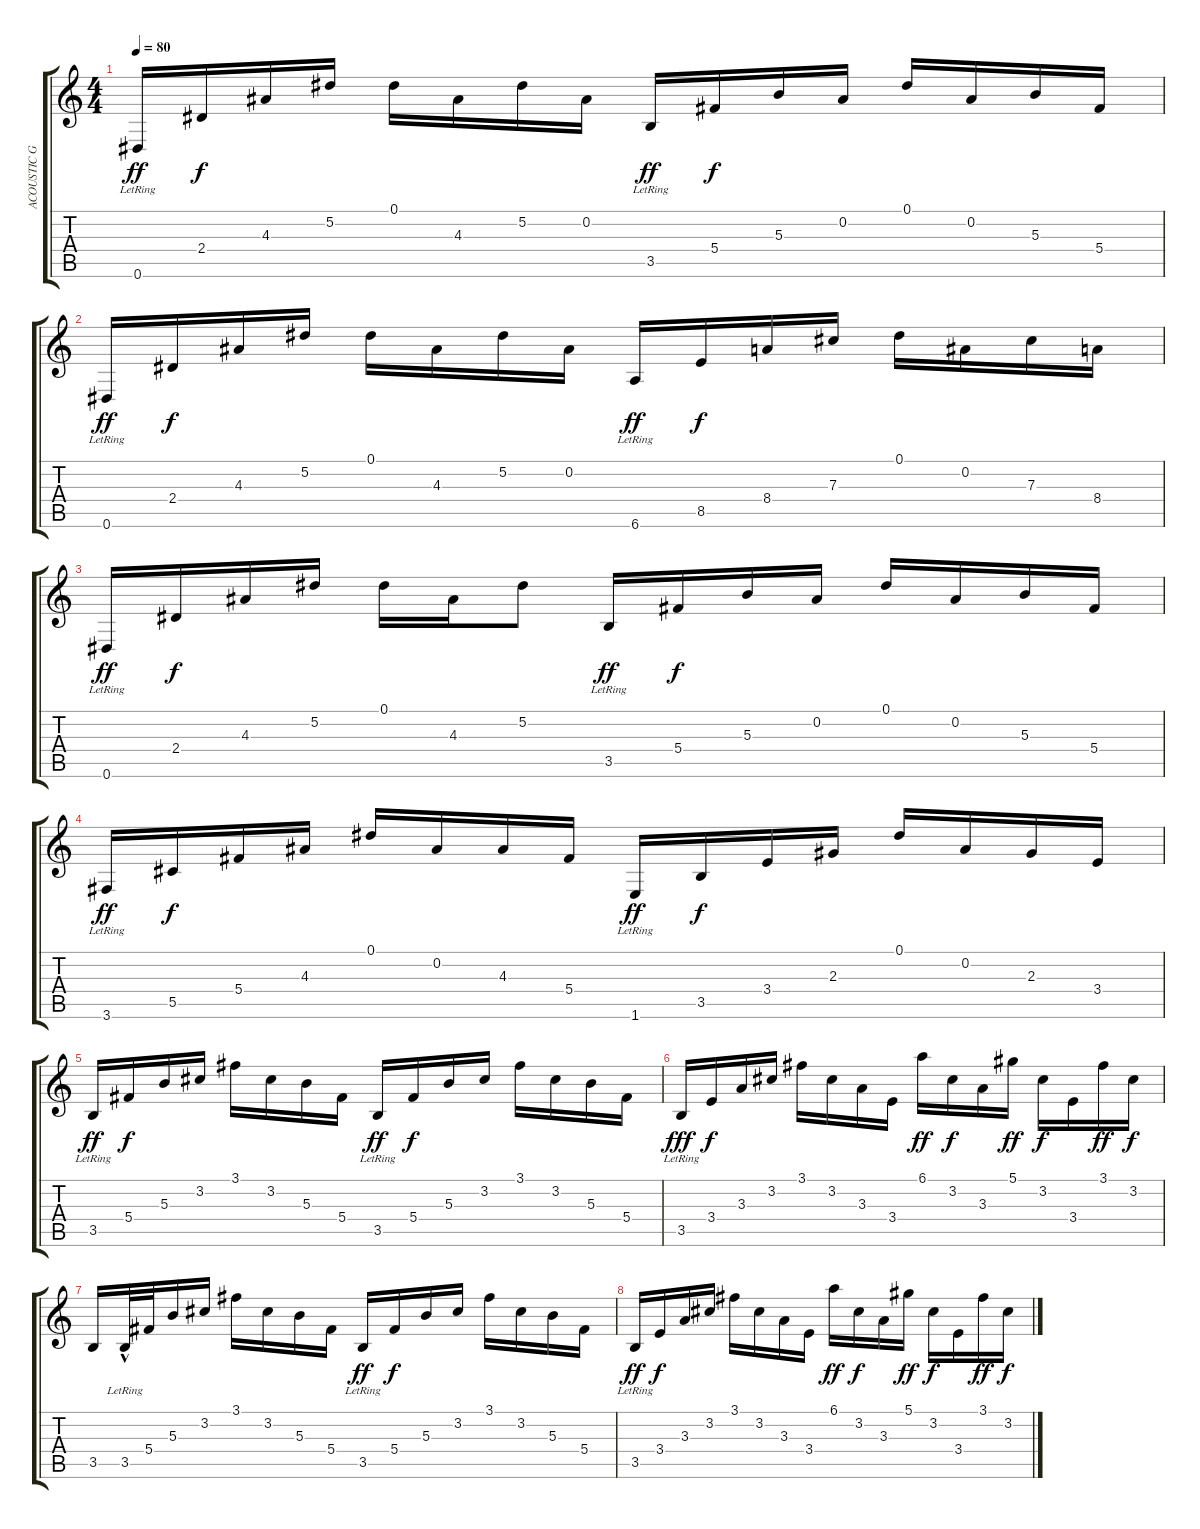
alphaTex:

\track ("ACOUSTIC GUITAR" "ACOUSTIC G") {instrument acousticguitarsteel}
\staff {score tabs}
\tuning (Eb4 Bb3 Gb3 Db3 Ab2 Eb2) {hide}
\ts (4 4)
\tempo 80
\clef g2
\ks c
0.6{lr}.16{dy ff} 2.4.16{dy f} 4.3.16 5.2.16 0.1.16 4.3.16 5.2.16 0.2.16 3.5{lr}.16{dy ff} 5.4.16{dy f} 5.3.16 0.2.16 0.1.16 0.2.16 5.3.16 5.4.16 |
0.6{lr}.16{dy ff} 2.4.16{dy f} 4.3.16 5.2.16 0.1.16 4.3.16 5.2.16 0.2.16 6.6{lr}.16{dy ff} 8.5.16{dy f} 8.4.16 7.3.16 0.1.16 0.2.16 7.3.16 8.4.16 |
0.6{lr}.16{dy ff} 2.4.16{dy f} 4.3.16 5.2.16 0.1.16 4.3.16 5.2.8 3.5{lr}.16{dy ff} 5.4.16{dy f} 5.3.16 0.2.16 0.1.16 0.2.16 5.3.16 5.4.16 |
3.6{lr}.16{dy ff} 5.5.16{dy f} 5.4.16 4.3.16 0.1.16 0.2.16 4.3.16 5.4.16 1.6{lr}.16{dy ff} 3.5.16{dy f} 3.4.16 2.3.16 0.1.16 0.2.16 2.3.16 3.4.16 |
3.5{lr}.16{dy ff} 5.4.16{dy f} 5.3.16 3.2.16 3.1.16 3.2.16 5.3.16 5.4.16 3.5{lr}.16{dy ff} 5.4.16{dy f} 5.3.16 3.2.16 3.1.16 3.2.16 5.3.16 5.4.16 |
3.5{lr}.16{dy fff} 3.4.16{dy f} 3.3.16 3.2.16 3.1.16 3.2.16 3.3.16 3.4.16 6.1.16{dy ff} 3.2.16{dy f} 3.3.16 5.1.16{dy ff} 3.2.16{dy f} 3.4.16 3.1.16{dy ff} 3.2.16{dy f} |
3.5.16 3.5{hac lr}.32 5.4.32 5.3.16 3.2.16 3.1.16 3.2.16 5.3.16 5.4.16 3.5{lr}.16{dy ff} 5.4.16{dy f} 5.3.16 3.2.16 3.1.16 3.2.16 5.3.16 5.4.16 |
3.5{lr}.16{dy ff} 3.4.16{dy f} 3.3.16 3.2.16 3.1.16 3.2.16 3.3.16 3.4.16 6.1.16{dy ff} 3.2.16{dy f} 3.3.16 5.1.16{dy ff} 3.2.16{dy f} 3.4.16 3.1.16{dy ff} 3.2.16{dy f}
